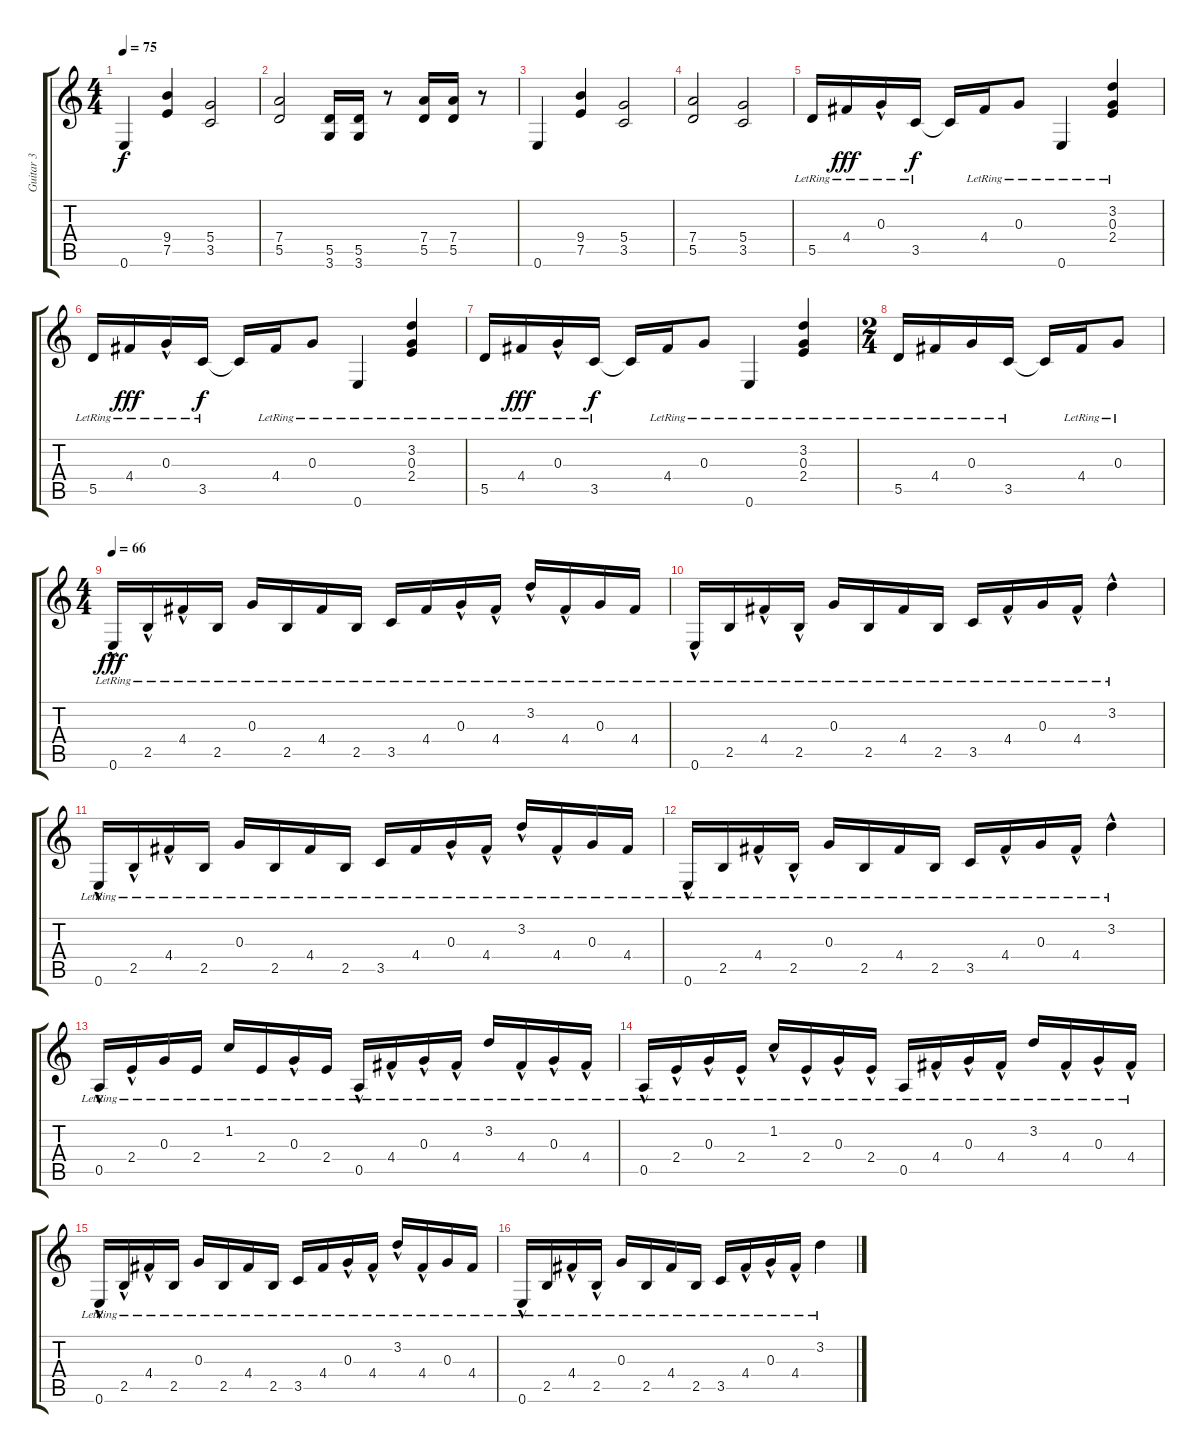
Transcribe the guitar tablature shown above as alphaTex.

\track ("Guitar 3" "Guitar 3") {instrument distortionguitar}
\staff {score tabs}
\tuning (E4 B3 G3 D3 A2 E2) {hide}
\ts (4 4)
\tempo 75
\clef g2
\ks c
0.6.4{dy f} (9.4 7.5).4 (5.4 3.5).2 |
(7.4 5.5).2 (5.5 3.6).16 (5.5 3.6).16 r.8 (7.4 5.5).16 (7.4 5.5).16 r.8 |
0.6.4 (9.4 7.5).4 (5.4 3.5).2 |
(7.4 5.5).2 (5.4 3.5).2 |
5.5{lr}.16{instrument acousticguitarsteel} 4.4{lr}.16{dy fff} 0.3{hac lr}.16 3.5{lr}.16{dy f} 3.5{t}.16 4.4{lr}.16 0.3{lr}.8 0.6{lr}.4 (3.2{lr} 0.3{lr} 2.4{lr}).4 |
5.5{lr}.16 4.4{lr}.16{dy fff} 0.3{hac lr}.16 3.5{lr}.16{dy f} 3.5{t}.16 4.4{lr}.16 0.3{lr}.8 0.6{lr}.4 (3.2{lr} 0.3{lr} 2.4{lr}).4 |
5.5{lr}.16 4.4{lr}.16{dy fff} 0.3{hac lr}.16 3.5{lr}.16{dy f} 3.5{t}.16 4.4{lr}.16 0.3{lr}.8 0.6{lr}.4 (3.2{lr} 0.3{lr} 2.4{lr}).4 |
\ts (2 4)
5.5{lr}.16 4.4{lr}.16 0.3{lr}.16 3.5{lr}.16 3.5{t}.16 4.4{lr}.16 0.3{lr}.8 |
\ts (4 4)
\tempo 66
0.6{hac lr}.16{dy fff} 2.5{hac lr}.16 4.4{hac lr}.16 2.5{lr}.16 0.3{lr}.16 2.5{lr}.16 4.4{lr}.16 2.5{lr}.16 3.5{lr}.16 4.4{lr}.16 0.3{hac lr}.16 4.4{hac lr}.16 3.2{hac lr}.16 4.4{hac lr}.16 0.3{lr}.16 4.4{lr}.16 |
0.6{hac lr}.16 2.5{lr}.16 4.4{hac lr}.16 2.5{hac lr}.16 0.3{lr}.16 2.5{lr}.16 4.4{lr}.16 2.5{lr}.16 3.5{lr}.16 4.4{hac lr}.16 0.3{lr}.16 4.4{hac lr}.16 3.2{hac lr}.4 |
0.6{hac lr}.16 2.5{hac lr}.16 4.4{hac lr}.16 2.5{lr}.16 0.3{lr}.16 2.5{lr}.16 4.4{lr}.16 2.5{lr}.16 3.5{lr}.16 4.4{lr}.16 0.3{hac lr}.16 4.4{hac lr}.16 3.2{hac lr}.16 4.4{hac lr}.16 0.3{lr}.16 4.4{lr}.16 |
0.6{hac lr}.16 2.5{lr}.16 4.4{hac lr}.16 2.5{hac lr}.16 0.3{lr}.16 2.5{lr}.16 4.4{lr}.16 2.5{lr}.16 3.5{lr}.16 4.4{hac lr}.16 0.3{lr}.16 4.4{hac lr}.16 3.2{hac lr}.4 |
0.5{hac lr}.16 2.4{hac lr}.16 0.3{lr}.16 2.4{lr}.16 1.2{lr}.16 2.4{lr}.16 0.3{hac lr}.16 2.4{lr}.16 0.5{hac lr}.16 4.4{hac lr}.16 0.3{hac lr}.16 4.4{hac lr}.16 3.2{lr}.16 4.4{hac lr}.16 0.3{hac lr}.16 4.4{hac lr}.16 |
0.5{hac lr}.16 2.4{hac lr}.16 0.3{hac lr}.16 2.4{hac lr}.16 1.2{hac lr}.16 2.4{hac lr}.16 0.3{hac lr}.16 2.4{hac lr}.16 0.5{lr}.16 4.4{hac lr}.16 0.3{hac lr}.16 4.4{hac lr}.16 3.2{lr}.16 4.4{hac lr}.16 0.3{hac lr}.16 4.4{hac lr}.16 |
0.6{hac lr}.16 2.5{hac lr}.16 4.4{hac lr}.16 2.5{lr}.16 0.3{lr}.16 2.5{lr}.16 4.4{lr}.16 2.5{lr}.16 3.5{lr}.16 4.4{lr}.16 0.3{hac lr}.16 4.4{hac lr}.16 3.2{hac lr}.16 4.4{hac lr}.16 0.3{lr}.16 4.4{lr}.16 |
0.6{hac lr}.16 2.5{lr}.16 4.4{hac lr}.16 2.5{hac lr}.16 0.3{lr}.16 2.5{lr}.16 4.4{lr}.16 2.5{lr}.16 3.5{lr}.16 4.4{hac lr}.16 0.3{hac lr}.16 4.4{hac lr}.16 3.2{lr}.4
